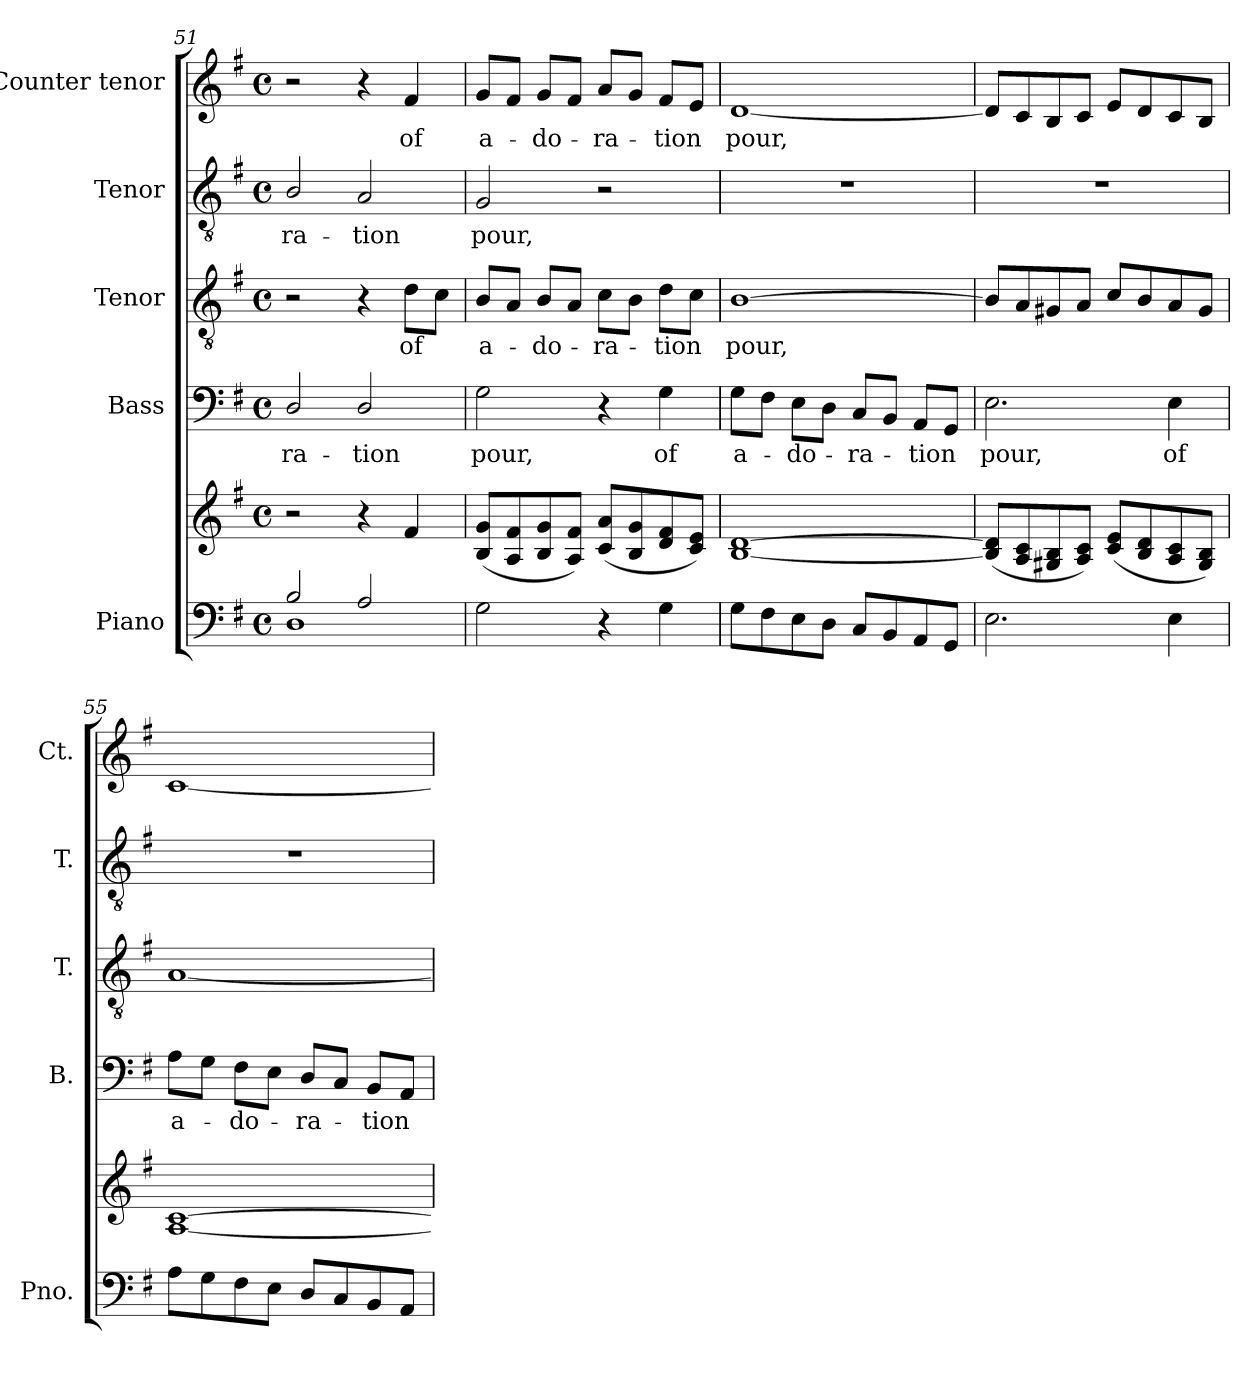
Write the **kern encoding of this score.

**kern	**kern	**kern	**text	**kern	**text	**kern	**text	**kern	**text
*part5	*part5	*part4	*part4	*part3	*part3	*part2	*part2	*part1	*part1
*staff6	*staff5	*staff4	*staff4	*staff3	*staff3	*staff2	*staff2	*staff1	*staff1
*I"Piano	*	*I"Bass	*	*I"Tenor	*	*I"Tenor	*	*I"Counter tenor	*
*I'Pno.	*	*I'B.	*	*I'T.	*	*I'T.	*	*I'Ct.	*
*clefF4	*clefG2	*clefF4	*	*clefGv2	*	*clefGv2	*	*clefG2	*
*	*	*	*	*ITrd7c12	*	*ITrd7c12	*	*	*
*k[f#]	*k[f#]	*k[f#]	*	*k[f#]	*	*k[f#]	*	*k[f#]	*
*G:	*G:	*G:	*	*G:	*	*G:	*	*G:	*
*M4/4	*M4/4	*M4/4	*	*M4/4	*	*M4/4	*	*M4/4	*
*met(c)	*met(c)	*met(c)	*	*met(c)	*	*met(c)	*	*met(c)	*
=51	=51	=51	=51	=51	=51	=51	=51	=51	=51
*^	*	*	*	*	*	*	*	*	*
!	!	!	!	!LO:LY:b:color=#000000	!	!	!	!	!	!
!	!	!	!	!	!	!	!	!LO:LY:b:color=#000000	!	!
2Bi/	1Di	2r	2Di/	-ra-	2r	.	2BBi/	-ra-	2r	.
!	!	!	!	!LO:LY:b:color=#000000	!	!	!	!	!	!
!	!	!	!	!	!	!	!	!LO:LY:b:color=#000000	!	!
2Ai/	.	4r	2Di/	-tion	4r	.	2AAi/	-tion	4r	.
!	!	!	!	!	!	!LO:LY:b:color=#000000	!	!	!	!
!	!	!	!	!	!	!	!	!	!	!LO:LY:b:color=#000000
.	.	4f#i/	.	.	8Di\L	of	.	.	4f#i/	of
.	.	.	.	.	8Ci\J	.	.	.	.	.
*v	*v	*	*	*	*	*	*	*	*	*
=52	=52	=52	=52	=52	=52	=52	=52	=52	=52
!	!	!	!LO:LY:b:color=#000000	!	!	!	!	!	!
!	!	!	!	!	!LO:LY:b:color=#000000	!	!	!	!
!	!	!	!	!	!	!	!LO:LY:b:color=#000000	!	!
!	!	!	!	!	!	!	!	!	!LO:LY:b:color=#000000
2Gi\	(8Bi/ 8giL	2Gi\	pour,	8BBi/L	a-	2GGi/	pour,	8gi/L	a-
.	8Ai/ 8f#i	.	.	8AAi/J	.	.	.	8f#i/J	.
!	!	!	!	!	!LO:LY:b:color=#000000	!	!	!	!
!	!	!	!	!	!	!	!	!	!LO:LY:b:color=#000000
.	8Bi/ 8gi	.	.	8BBi/L	-do-	.	.	8gi/L	-do-
.	8Ai/ 8f#iJ)	.	.	8AAi/J	.	.	.	8f#i/J	.
!	!	!	!	!	!LO:LY:b:color=#000000	!	!	!	!
!	!	!	!	!	!	!	!	!	!LO:LY:b:color=#000000
4r	(8ci/ 8aiL	4r	.	8Ci\L	-ra-	2r	.	8ai/L	-ra-
.	8Bi/ 8gi	.	.	8BBi\J	.	.	.	8gi/J	.
!	!	!	!LO:LY:b:color=#000000	!	!	!	!	!	!
!	!	!	!	!	!LO:LY:b:color=#000000	!	!	!	!
!	!	!	!	!	!	!	!	!	!LO:LY:b:color=#000000
4Gi\	8di/ 8f#i	4Gi\	of	8Di\L	-tion	.	.	8f#i/L	-tion
.	8ci/ 8eiJ)	.	.	8Ci\J	.	.	.	8ei/J	.
=53	=53	=53	=53	=53	=53	=53	=53	=53	=53
!	!	!	!LO:LY:b:color=#000000	!	!	!	!	!	!
!	!	!	!	!	!LO:LY:b:color=#000000	!	!	!	!
!	!	!	!	!	!	!	!	!	!LO:LY:b:color=#000000
8Gi\L	[1Bi [1di	8Gi\L	a-	[1BBi	pour,	1r	.	[1di	pour,
8F#i\	.	8F#i\J	.	.	.	.	.	.	.
!	!	!	!LO:LY:b:color=#000000	!	!	!	!	!	!
8Ei\	.	8Ei\L	-do-	.	.	.	.	.	.
8Di\J	.	8Di\J	.	.	.	.	.	.	.
!	!	!	!LO:LY:b:color=#000000	!	!	!	!	!	!
8Ci/L	.	8Ci/L	-ra-	.	.	.	.	.	.
8BBi/	.	8BBi/J	.	.	.	.	.	.	.
!	!	!	!LO:LY:b:color=#000000	!	!	!	!	!	!
8AAi/	.	8AAi/L	-tion	.	.	.	.	.	.
8GGi/J	.	8GGi/J	.	.	.	.	.	.	.
=54	=54	=54	=54	=54	=54	=54	=54	=54	=54
!	!	!	!LO:LY:b:color=#000000	!	!	!	!	!	!
2.Ei\	(8Bi/] 8di]L	2.Ei\	pour,	8BBi/L]	.	1r	.	8di/L]	.
.	8Ai/ 8ci	.	.	8AAi/	.	.	.	8ci/	.
.	8G#Xi/ 8Bi	.	.	8GG#Xi/	.	.	.	8Bi/	.
.	8Ai/ 8ciJ)	.	.	8AAi/J	.	.	.	8ci/J	.
.	(8ci/ 8eiL	.	.	8Ci/L	.	.	.	8ei/L	.
.	8Bi/ 8di	.	.	8BBi/	.	.	.	8di/	.
!	!	!	!LO:LY:b:color=#000000	!	!	!	!	!	!
4Ei\	8Ai/ 8ci	4Ei\	of	8AAi/	.	.	.	8ci/	.
.	8G#i/ 8BiJ)	.	.	8GG#i/J	.	.	.	8Bi/J	.
=55	=55	=55	=55	=55	=55	=55	=55	=55	=55
!	!	!	!LO:LY:b:color=#000000	!	!	!	!	!	!
8Ai\L	[1Ai [1ci	8Ai\L	a-	[1AAi	.	1r	.	[1ci	.
8Gi\	.	8Gi\J	.	.	.	.	.	.	.
!	!	!	!LO:LY:b:color=#000000	!	!	!	!	!	!
8F#i\	.	8F#i\L	-do-	.	.	.	.	.	.
8Ei\J	.	8Ei\J	.	.	.	.	.	.	.
!	!	!	!LO:LY:b:color=#000000	!	!	!	!	!	!
8Di/L	.	8Di/L	-ra-	.	.	.	.	.	.
8Ci/	.	8Ci/J	.	.	.	.	.	.	.
!	!	!	!LO:LY:b:color=#000000	!	!	!	!	!	!
8BBi/	.	8BBi/L	-tion	.	.	.	.	.	.
8AAi/J	.	8AAi/J	.	.	.	.	.	.	.
=	=	=	=	=	=	=	=	=	=
*-	*-	*-	*-	*-	*-	*-	*-	*-	*-
